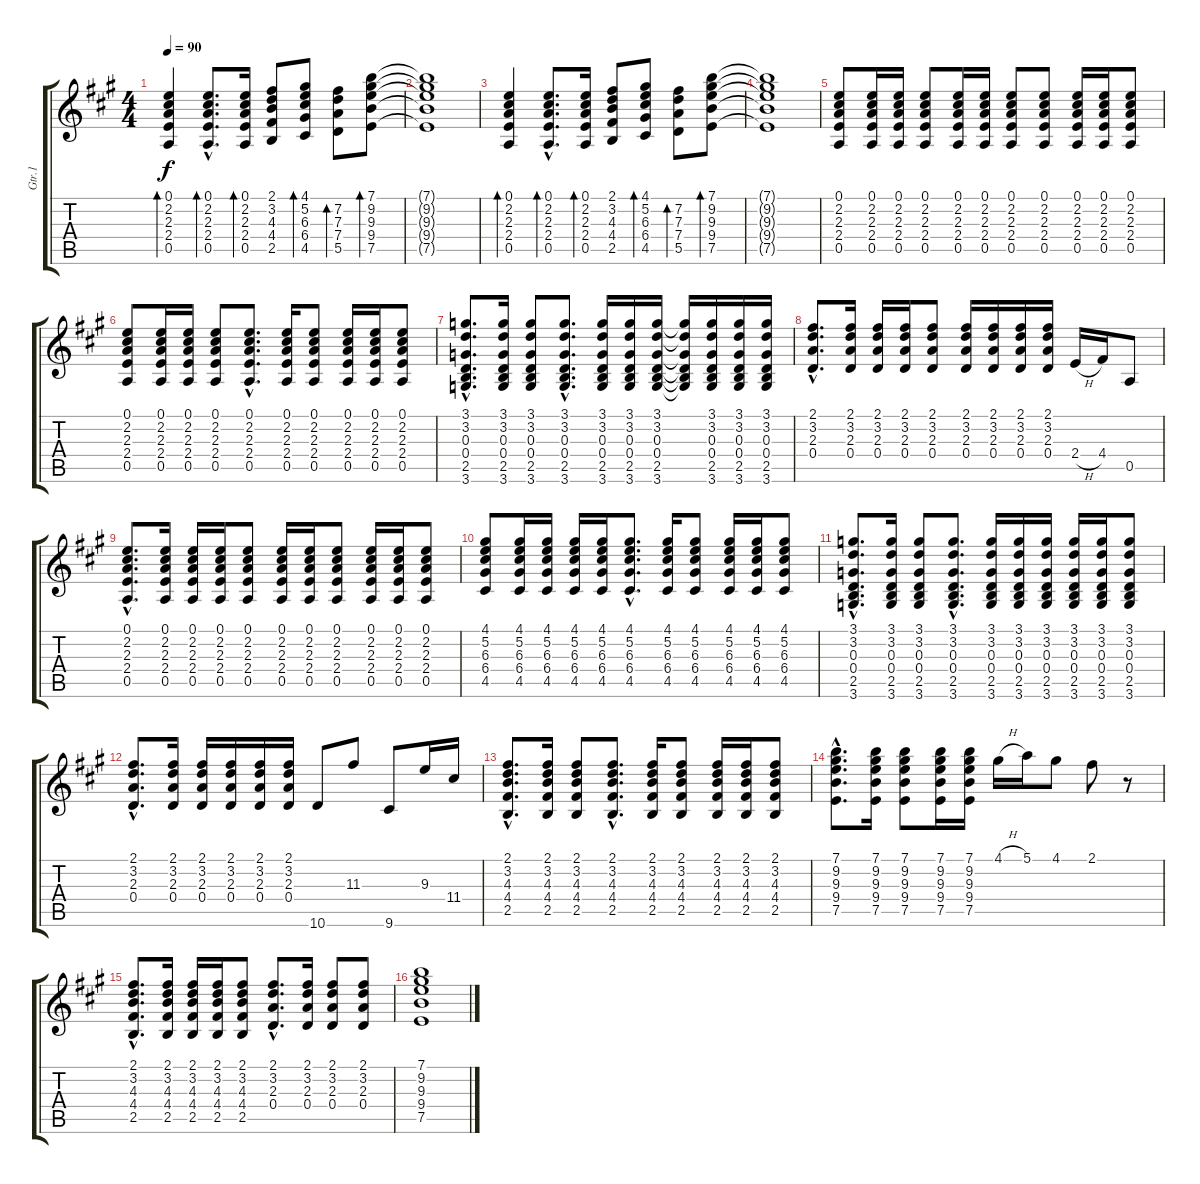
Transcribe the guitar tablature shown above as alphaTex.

\track ("Gtr.1" "Gtr.1") {instrument acousticguitarsteel}
\staff {score tabs}
\tuning (E4 B3 G3 D3 A2 E2) {hide}
\ts (4 4)
\tempo 90
\clef g2
\ks a
(0.1 2.2 2.3 2.4 0.5).4{bd 60 dy f instrument acousticguitarsteel} (0.1{hac} 2.2{hac} 2.3{hac} 2.4{hac} 0.5{hac}).8{d bd 60} (0.1 2.2 2.3 2.4 0.5).16{bd 60} (2.1 3.2 4.3 4.4 2.5).8 (4.1 5.2 6.3 6.4 4.5).8{bd 60} (7.2 7.3 7.4 5.5).8{bd 60} (7.1 9.2 9.3 9.4 7.5).8{bd 60} |
(7.1{t} 9.2{t} 9.3{t} 9.4{t} 7.5{t}).1 |
(0.1 2.2 2.3 2.4 0.5).4{bd 60} (0.1{hac} 2.2{hac} 2.3{hac} 2.4{hac} 0.5{hac}).8{d bd 60} (0.1 2.2 2.3 2.4 0.5).16{bd 60} (2.1 3.2 4.3 4.4 2.5).8 (4.1 5.2 6.3 6.4 4.5).8{bd 60} (7.2 7.3 7.4 5.5).8{bd 60} (7.1 9.2 9.3 9.4 7.5).8{bd 60} |
(7.1{t} 9.2{t} 9.3{t} 9.4{t} 7.5{t}).1 |
(0.1 2.2 2.3 2.4 0.5).8 (0.1 2.2 2.3 2.4 0.5).16 (0.1 2.2 2.3 2.4 0.5).16 (0.1 2.2 2.3 2.4 0.5).8 (0.1 2.2 2.3 2.4 0.5).16 (0.1 2.2 2.3 2.4 0.5).16 (0.1 2.2 2.3 2.4 0.5).8 (0.1 2.2 2.3 2.4 0.5).8 (0.1 2.2 2.3 2.4 0.5).16 (0.1 2.2 2.3 2.4 0.5).16 (0.1 2.2 2.3 2.4 0.5).8 |
(0.1 2.2 2.3 2.4 0.5).8 (0.1 2.2 2.3 2.4 0.5).16 (0.1 2.2 2.3 2.4 0.5).16 (0.1 2.2 2.3 2.4 0.5).8 (0.1{hac} 2.2{hac} 2.3{hac} 2.4{hac} 0.5{hac}).8{d} (0.1 2.2 2.3 2.4 0.5).16 (0.1 2.2 2.3 2.4 0.5).8 (0.1 2.2 2.3 2.4 0.5).16 (0.1 2.2 2.3 2.4 0.5).16 (0.1 2.2 2.3 2.4 0.5).8 |
(3.1{hac} 3.2{hac} 0.3{hac} 0.4{hac} 2.5{hac} 3.6{hac}).8{d} (3.1 3.2 0.3 0.4 2.5 3.6).16 (3.1 3.2 0.3 0.4 2.5 3.6).8 (3.1{hac} 3.2{hac} 0.3{hac} 0.4{hac} 2.5{hac} 3.6{hac}).8{d} (3.1 3.2 0.3 0.4 2.5 3.6).16 (3.1 3.2 0.3 0.4 2.5 3.6).16 (3.1 3.2 0.3 0.4 2.5 3.6).16 (3.1{t} 3.2{t} 0.3{t} 0.4{t} 2.5{t} 3.6{t}).16 (3.1 3.2 0.3 0.4 2.5 3.6).16 (3.1 3.2 0.3 0.4 2.5 3.6).16 (3.1 3.2 0.3 0.4 2.5 3.6).16 |
(2.1{hac} 3.2{hac} 2.3{hac} 0.4{hac}).8{d} (2.1 3.2 2.3 0.4).16 (2.1 3.2 2.3 0.4).16 (2.1 3.2 2.3 0.4).16 (2.1 3.2 2.3 0.4).8 (2.1 3.2 2.3 0.4).16 (2.1 3.2 2.3 0.4).16 (2.1 3.2 2.3 0.4).16 (2.1 3.2 2.3 0.4).16 2.4{h}.16 4.4.16 0.5.8 |
(0.1{hac} 2.2{hac} 2.3{hac} 2.4{hac} 0.5{hac}).8{d} (0.1 2.2 2.3 2.4 0.5).16 (0.1 2.2 2.3 2.4 0.5).16 (0.1 2.2 2.3 2.4 0.5).16 (0.1 2.2 2.3 2.4 0.5).8 (0.1 2.2 2.3 2.4 0.5).16 (0.1 2.2 2.3 2.4 0.5).16 (0.1 2.2 2.3 2.4 0.5).8 (0.1 2.2 2.3 2.4 0.5).16 (0.1 2.2 2.3 2.4 0.5).16 (0.1 2.2 2.3 2.4 0.5).8 |
(4.1 5.2 6.3 6.4 4.5).8 (4.1 5.2 6.3 6.4 4.5).16 (4.1 5.2 6.3 6.4 4.5).16 (4.1 5.2 6.3 6.4 4.5).16 (4.1 5.2 6.3 6.4 4.5).16 (4.1{hac} 5.2{hac} 6.3{hac} 6.4{hac} 4.5{hac}).8{d} (4.1 5.2 6.3 6.4 4.5).16 (4.1 5.2 6.3 6.4 4.5).8 (4.1 5.2 6.3 6.4 4.5).16 (4.1 5.2 6.3 6.4 4.5).16 (4.1 5.2 6.3 6.4 4.5).8 |
(3.1{hac} 3.2{hac} 0.3{hac} 0.4{hac} 2.5{hac} 3.6{hac}).8{d} (3.1 3.2 0.3 0.4 2.5 3.6).16 (3.1 3.2 0.3 0.4 2.5 3.6).8 (3.1{hac} 3.2{hac} 0.3{hac} 0.4{hac} 2.5{hac} 3.6{hac}).8{d} (3.1 3.2 0.3 0.4 2.5 3.6).16 (3.1 3.2 0.3 0.4 2.5 3.6).16 (3.1 3.2 0.3 0.4 2.5 3.6).16 (3.1 3.2 0.3 0.4 2.5 3.6).16 (3.1 3.2 0.3 0.4 2.5 3.6).16 (3.1 3.2 0.3 0.4 2.5 3.6).8 |
(2.1{hac} 3.2{hac} 2.3{hac} 0.4{hac}).8{d} (2.1 3.2 2.3 0.4).16 (2.1 3.2 2.3 0.4).16 (2.1 3.2 2.3 0.4).16 (2.1 3.2 2.3 0.4).16 (2.1 3.2 2.3 0.4).16 10.6.8 11.3.8 9.6.8 9.3.16 11.4.16 |
(2.1{hac} 3.2{hac} 4.3{hac} 4.4{hac} 2.5{hac}).8{d} (2.1 3.2 4.3 4.4 2.5).16 (2.1 3.2 4.3 4.4 2.5).8 (2.1{hac} 3.2{hac} 4.3{hac} 4.4{hac} 2.5{hac}).8{d} (2.1 3.2 4.3 4.4 2.5).16 (2.1 3.2 4.3 4.4 2.5).8 (2.1 3.2 4.3 4.4 2.5).16 (2.1 3.2 4.3 4.4 2.5).16 (2.1 3.2 4.3 4.4 2.5).8 |
(7.1{hac} 9.2{hac} 9.3{hac} 9.4{hac} 7.5{hac}).8{d} (7.1 9.2 9.3 9.4 7.5).16 (7.1 9.2 9.3 9.4 7.5).8 (7.1 9.2 9.3 9.4 7.5).16 (7.1 9.2 9.3 9.4 7.5).16 4.1{h}.16 5.1.16 4.1.8 2.1.8 r.8 |
(2.1{hac} 3.2{hac} 4.3{hac} 4.4{hac} 2.5{hac}).8{d} (2.1 3.2 4.3 4.4 2.5).16 (2.1 3.2 4.3 4.4 2.5).16 (2.1 3.2 4.3 4.4 2.5).16 (2.1 3.2 4.3 4.4 2.5).8 (2.1{hac} 3.2{hac} 2.3{hac} 0.4{hac}).8{d} (2.1 3.2 2.3 0.4).16 (2.1 3.2 2.3 0.4).8 (2.1 3.2 2.3 0.4).8 |
(7.1 9.2 9.3 9.4 7.5).1
